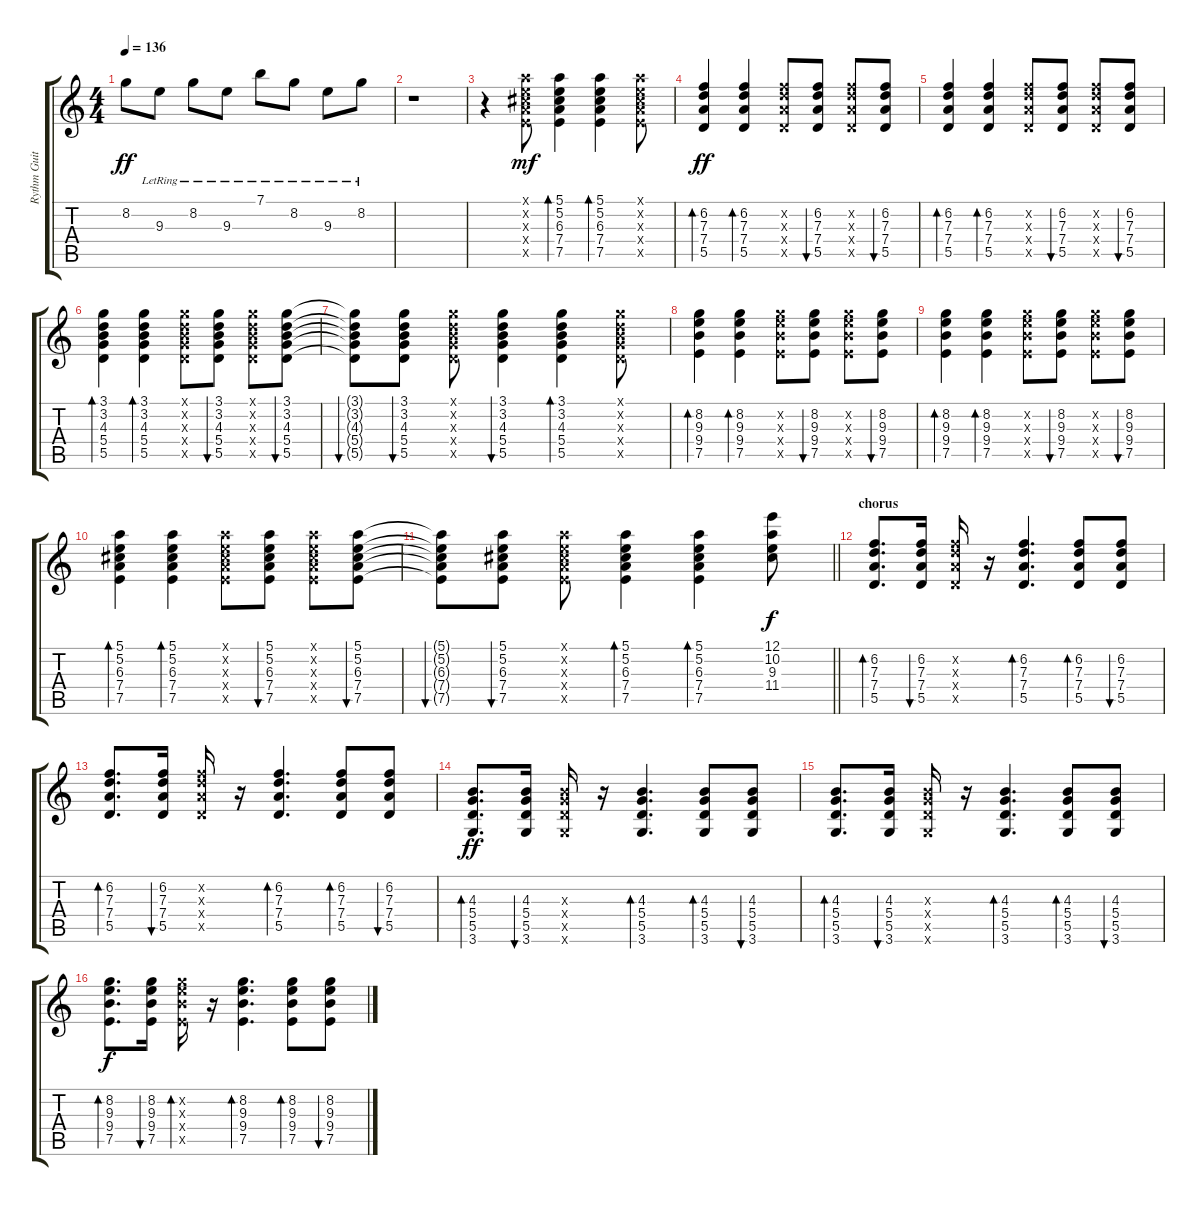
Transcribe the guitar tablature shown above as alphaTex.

\track ("Rythm Guitar" "Rythm Guit") {instrument electricguitarclean}
\staff {score tabs}
\tuning (E4 B3 G3 D3 A2 E2) {hide}
\ts (4 4)
\tempo 136
\clef g2
\ks c
8.2{t}.8{dy ff} 9.3{lr}.8 8.2{lr}.8 9.3{lr}.8 7.1{lr}.8 8.2{lr}.8 9.3{lr}.8 8.2{lr}.8 |
r.1 |
r.4 (5.1{x} 5.2{x} 6.3{x} 7.4{x} 7.5{x}).8{dy mf} (5.1 5.2 6.3 7.4 7.5).4{bd 120} (5.1 5.2 6.3 7.4 7.5).4{bd 120} (5.1{x} 5.2{x} 6.3{x} 7.4{x} 7.5{x}).8 |
(6.2 7.3 7.4 5.5).4{bd 120 dy ff} (6.2 7.3 7.4 5.5).4{bd 120} (6.2{x} 7.3{x} 7.4{x} 5.5{x}).8 (6.2 7.3 7.4 5.5).8{bu 120} (6.2{x} 7.3{x} 7.4{x} 5.5{x}).8 (6.2 7.3 7.4 5.5).8{bu 120} |
(6.2 7.3 7.4 5.5).4{bd 120} (6.2 7.3 7.4 5.5).4{bd 120} (6.2{x} 7.3{x} 7.4{x} 5.5{x}).8 (6.2 7.3 7.4 5.5).8{bu 120} (6.2{x} 7.3{x} 7.4{x} 5.5{x}).8 (6.2 7.3 7.4 5.5).8{bu 120} |
(3.1 3.2 4.3 5.4 5.5).4{bd 120} (3.1 3.2 4.3 5.4 5.5).4{bd 120} (3.1{x} 3.2{x} 4.3{x} 5.4{x} 5.5{x}).8 (3.1 3.2 4.3 5.4 5.5).8{bu 120} (3.1{x} 3.2{x} 4.3{x} 5.4{x} 5.5{x}).8 (3.1 3.2 4.3 5.4 5.5).8{bu 120} |
(3.1{t} 3.2{t} 4.3{t} 5.4{t} 5.5{t}).8{bu 120} (3.1 3.2 4.3 5.4 5.5).8{bu 120} (3.1{x} 3.2{x} 4.3{x} 5.4{x} 5.5{x}).8 (3.1 3.2 4.3 5.4 5.5).4{bu 120} (3.1 3.2 4.3 5.4 5.5).4{bd 120} (3.1{x} 3.2{x} 4.3{x} 5.4{x} 5.5{x}).8 |
(8.2 9.3 9.4 7.5).4{bd 120} (8.2 9.3 9.4 7.5).4{bd 120} (8.2{x} 9.3{x} 9.4{x} 7.5{x}).8 (8.2 9.3 9.4 7.5).8{bu 120} (8.2{x} 9.3{x} 9.4{x} 7.5{x}).8 (8.2 9.3 9.4 7.5).8{bu 120} |
(8.2 9.3 9.4 7.5).4{bd 120} (8.2 9.3 9.4 7.5).4{bd 120} (8.2{x} 9.3{x} 9.4{x} 7.5{x}).8 (8.2 9.3 9.4 7.5).8{bu 120} (8.2{x} 9.3{x} 9.4{x} 7.5{x}).8 (8.2 9.3 9.4 7.5).8{bu 120} |
(5.1 5.2 6.3 7.4 7.5).4{bd 120} (5.1 5.2 6.3 7.4 7.5).4{bd 120} (5.1{x} 5.2{x} 6.3{x} 7.4{x} 7.5{x}).8 (5.1 5.2 6.3 7.4 7.5).8{bu 120} (5.1{x} 5.2{x} 6.3{x} 7.4{x} 7.5{x}).8 (5.1 5.2 6.3 7.4 7.5).8{bu 120} |
\barLineRight lightlight
(5.1{t} 5.2{t} 6.3{t} 7.4{t} 7.5{t}).8{bu 120} (5.1 5.2 6.3 7.4 7.5).8{bu 120} (5.1{x} 5.2{x} 6.3{x} 7.4{x} 7.5{x}).8 (5.1 5.2 6.3 7.4 7.5).4{bd 120} (5.1 5.2 6.3 7.4 7.5).4{bd 120} (12.1 10.2 9.3 11.4).8{dy f} |
\section ("" "chorus")
(6.2 7.3 7.4 5.5).8{d bd 60} (6.2 7.3 7.4 5.5).16{bu 60} (6.2{x} 7.3{x} 7.4{x} 5.5{x}).16 r.16 (6.2 7.3 7.4 5.5).4{d bd 60} (6.2 7.3 7.4 5.5).8{bd 60} (6.2 7.3 7.4 5.5).8{bu 60} |
(6.2 7.3 7.4 5.5).8{d bd 60} (6.2 7.3 7.4 5.5).16{bu 60} (6.2{x} 7.3{x} 7.4{x} 5.5{x}).16 r.16 (6.2 7.3 7.4 5.5).4{d bd 60} (6.2 7.3 7.4 5.5).8{bd 60} (6.2 7.3 7.4 5.5).8{bu 60} |
(4.3 5.4 5.5 3.6).8{d bd 60 dy ff} (4.3 5.4 5.5 3.6).16{bu 60} (4.3{x} 5.4{x} 5.5{x} 3.6{x}).16 r.16 (4.3 5.4 5.5 3.6).4{d bd 60} (4.3 5.4 5.5 3.6).8{bd 60} (4.3 5.4 5.5 3.6).8{bu 60} |
(4.3 5.4 5.5 3.6).8{d bd 60} (4.3 5.4 5.5 3.6).16{bu 60} (4.3{x} 5.4{x} 5.5{x} 3.6{x}).16 r.16 (4.3 5.4 5.5 3.6).4{d bd 60} (4.3 5.4 5.5 3.6).8{bd 60} (4.3 5.4 5.5 3.6).8{bu 60} |
(8.2 9.3 9.4 7.5).8{d bd 60 dy f} (8.2 9.3 9.4 7.5).16{bu 60} (8.2{x} 9.3{x} 9.4{x} 7.5{x}).16{bd 60} r.16 (8.2 9.3 9.4 7.5).4{d bd 60} (8.2 9.3 9.4 7.5).8{bd 60} (8.2 9.3 9.4 7.5).8{bu 60}
